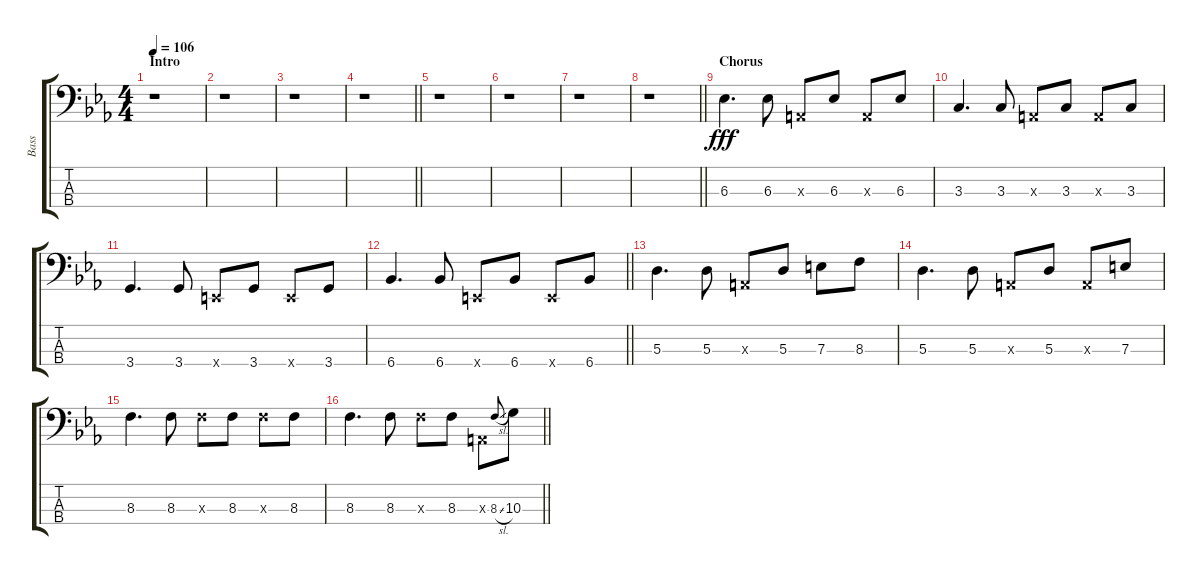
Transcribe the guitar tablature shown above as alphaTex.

\track ("Bass" "Bass") {instrument electricbassfinger}
\staff {score tabs}
\tuning (G2 D2 A1 E1) {hide}
\ts (4 4)
\section ("" "Intro")
\tempo 106
\clef f4
\ks eb
r.1{dy fff instrument electricbassfinger} |
r.1 |
r.1 |
\barLineRight lightlight
r.1 |
r.1 |
r.1 |
r.1 |
\barLineRight lightlight
r.1 |
\section ("" "Chorus")
6.3.4{d} 6.3.8 0.3{x}.8 6.3.8 0.3{x}.8 6.3.8 |
3.3.4{d} 3.3.8 0.3{x}.8 3.3.8 0.3{x}.8 3.3.8 |
3.4.4{d} 3.4.8 0.4{x}.8 3.4.8 0.4{x}.8 3.4.8 |
\barLineRight lightlight
6.4.4{d} 6.4.8 0.4{x}.8 6.4.8 0.4{x}.8 6.4.8 |
5.3.4{d} 5.3.8 0.3{x}.8 5.3.8 7.3.8 8.3.8 |
5.3.4{d} 5.3.8 0.3{x}.8 5.3.8 0.3{x}.8 7.3.8 |
8.3.4{d} 8.3.8 8.3{x}.8 8.3.8 8.3{x}.8 8.3.8 |
\barLineRight lightlight
8.3.4{d} 8.3.8 8.3{x}.8 8.3.8 0.3{x}.8 8.3{sl}.8{gr onbeat} 10.3.8
